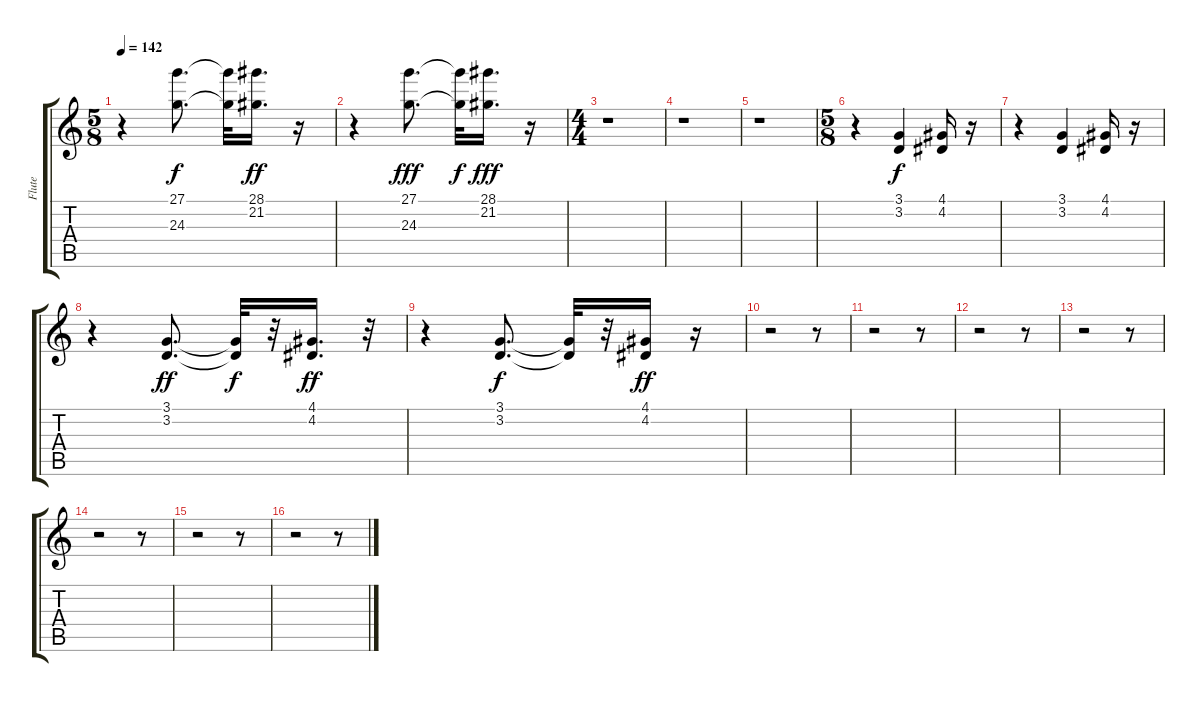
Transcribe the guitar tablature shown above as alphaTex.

\track ("Flute                               " "Flute     ") {instrument flute}
\staff {score tabs}
\tuning (E4 B3 G3 D3 A2 E2) {hide}
\ts (5 8)
\tempo 142
\clef g2
\ks c
r.4{dy ff} (27.1 24.3).8{d dy f} (27.1{t} 24.3{t}).32 (28.1 21.2).16{d dy ff} r.16 |
r.4 (27.1 24.3).8{d dy fff} (27.1{t} 24.3{t}).32{dy f} (28.1 21.2).16{d dy fff} r.16 |
\ts (4 4)
r.1 |
r.1 |
r.1 |
\ts (5 8)
r.4 (3.1 3.2).4{dy f} (4.1 4.2).16 r.16 |
r.4 (3.1 3.2).4 (4.1 4.2).16 r.16 |
r.4 (3.1 3.2).8{d dy ff} (3.1{t} 3.2{t}).32{dy f} r.32 (4.1 4.2).16{d dy ff} r.32 |
r.4 (3.1 3.2).8{d dy f} (3.1{t} 3.2{t}).32 r.32 (4.1 4.2).16{dy ff} r.16 |
r.2 r.8 |
r.2 r.8 |
r.2 r.8 |
r.2 r.8 |
r.2 r.8 |
r.2 r.8 |
r.2 r.8
